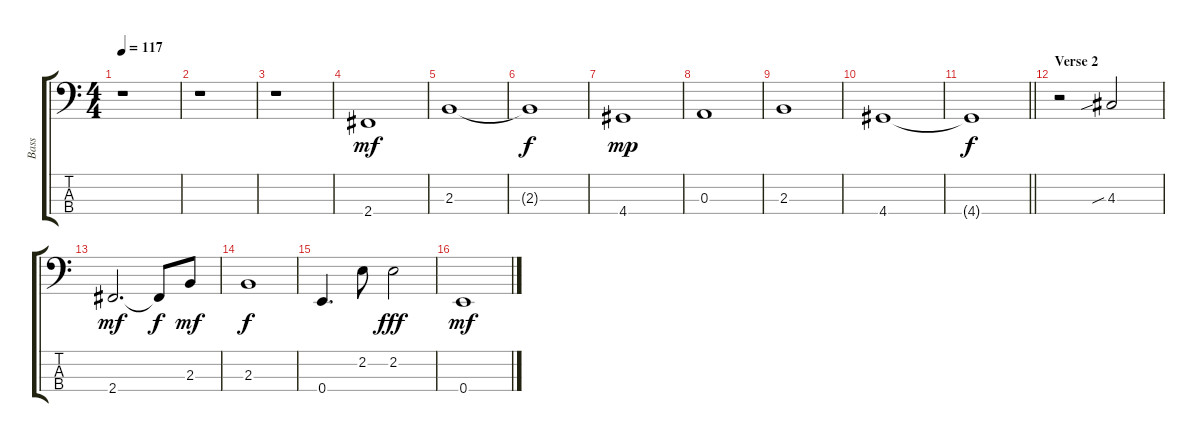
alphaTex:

\track ("Bass" "Bass") {instrument electricbassfinger}
\staff {score tabs}
\tuning (G2 D2 A1 E1) {hide}
\ts (4 4)
\tempo 117
\clef f4
\ks c
r.1{dy mf} |
r.1 |
r.1 |
2.4.1 |
2.3.1 |
2.3{t}.1{dy f} |
4.4.1{dy mp} |
0.3.1 |
2.3.1 |
4.4.1 |
\barLineRight lightlight
4.4{t}.1{dy f} |
\section ("" "Verse 2")
r.2 4.3{sib}.2 |
2.4.2{d dy mf} 2.4{t}.8{dy f} 2.3.8{dy mf} |
2.3.1{dy f} |
0.4.4{d} 2.2.8 2.2.2{dy fff} |
0.4.1{dy mf}
